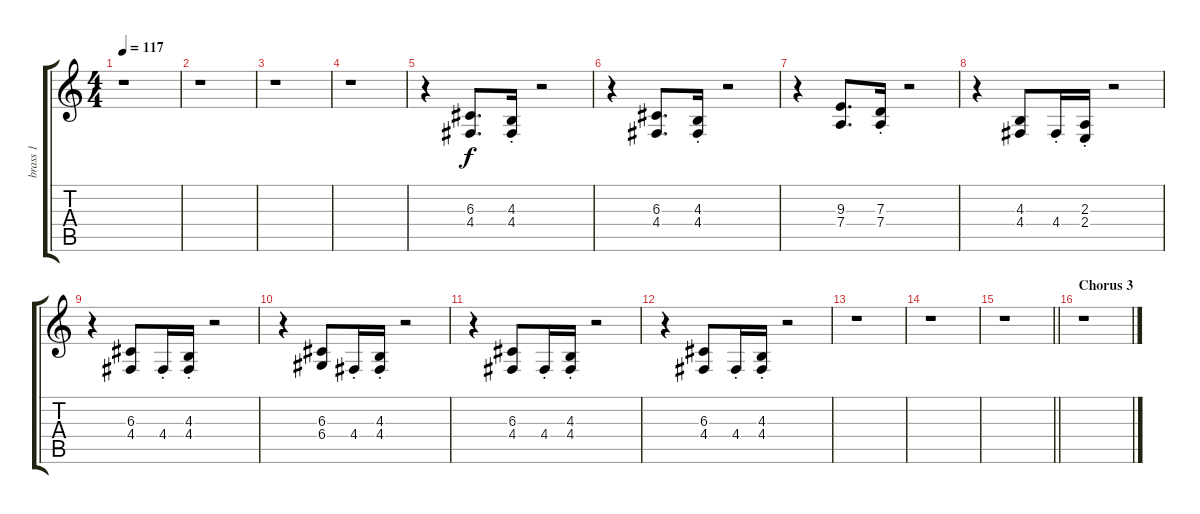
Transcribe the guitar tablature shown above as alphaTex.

\track ("brass 1" "brass 1") {instrument brasssection}
\staff {score tabs}
\tuning (E4 B3 G3 D3 A2 E2) {hide}
\ts (4 4)
\tempo 117
\clef g2
\ks c
r.1{dy f} |
r.1 |
r.1 |
r.1 |
r.4{instrument clavinet} (6.3 4.4).8{d} (4.3{st} 4.4{st}).16 r.2 |
r.4 (6.3 4.4).8{d} (4.3{st} 4.4{st}).16 r.2 |
r.4 (9.3 7.4).8{d} (7.3{st} 7.4{st}).16 r.2 |
r.4 (4.3 4.4).8 4.4{st}.16 (2.3{st} 2.4{st}).16 r.2 |
r.4 (6.3 4.4).8 4.4{st}.16 (4.3{st} 4.4{st}).16 r.2 |
r.4 (6.3 6.4).8 4.4{st}.16 (4.3{st} 4.4{st}).16 r.2 |
r.4 (6.3 4.4).8 4.4{st}.16 (4.3{st} 4.4{st}).16 r.2 |
r.4 (6.3 4.4).8 4.4{st}.16 (4.3{st} 4.4{st}).16 r.2 |
r.1 |
r.1 |
\barLineRight lightlight
r.1 |
\section ("" "Chorus 3")
r.1
